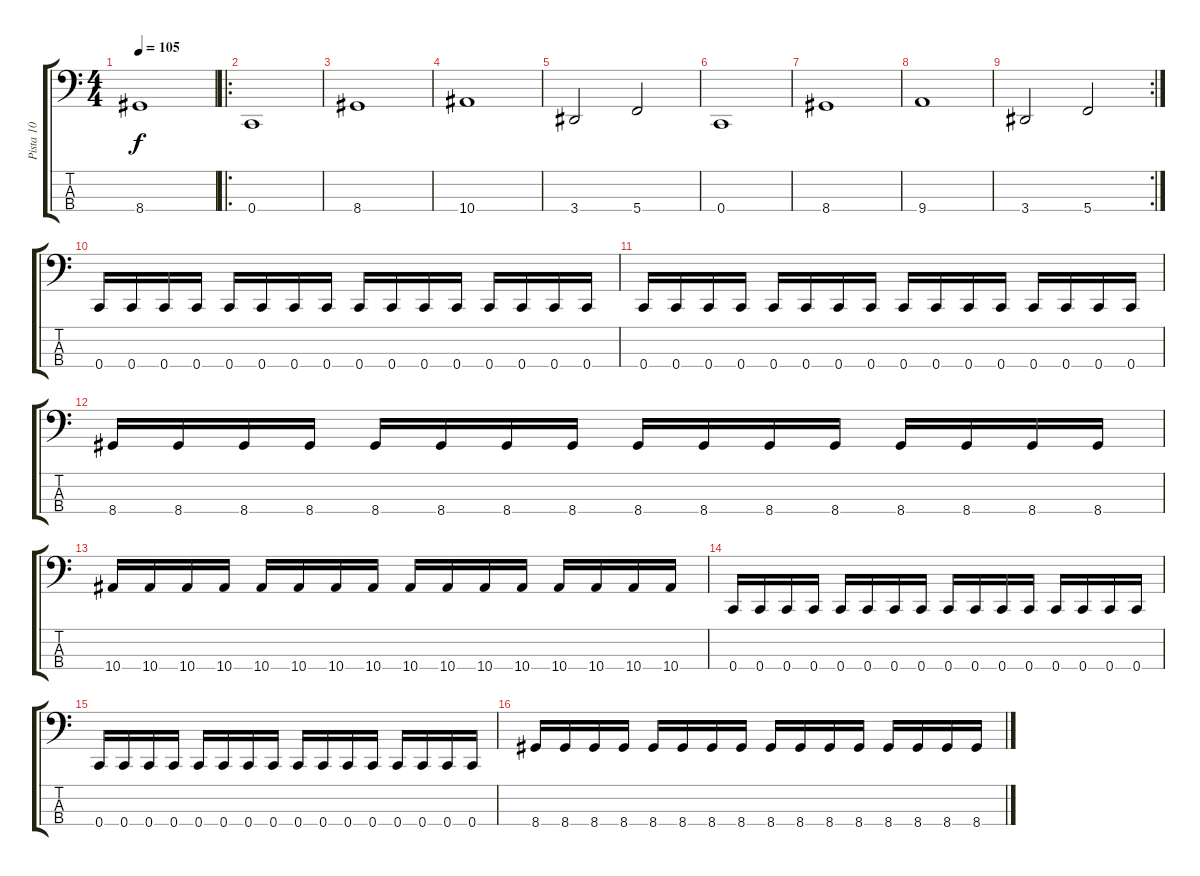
\track ("Pista 10" "Pista 10") {instrument electricbasspick}
\staff {score tabs}
\tuning (F2 C2 G1 C1) {hide}
\ts (4 4)
\tempo 105
\clef f4
\ks c
8.4{t}.1{dy f} |
\ro
0.4.1 |
8.4.1 |
10.4.1 |
3.4.2 5.4.2 |
0.4.1 |
8.4.1 |
9.4.1 |
\rc 2
3.4.2 5.4.2 |
0.4.16 0.4.16 0.4.16 0.4.16 0.4.16 0.4.16 0.4.16 0.4.16 0.4.16 0.4.16 0.4.16 0.4.16 0.4.16 0.4.16 0.4.16 0.4.16 |
0.4.16 0.4.16 0.4.16 0.4.16 0.4.16 0.4.16 0.4.16 0.4.16 0.4.16 0.4.16 0.4.16 0.4.16 0.4.16 0.4.16 0.4.16 0.4.16 |
8.4.16 8.4.16 8.4.16 8.4.16 8.4.16 8.4.16 8.4.16 8.4.16 8.4.16 8.4.16 8.4.16 8.4.16 8.4.16 8.4.16 8.4.16 8.4.16 |
10.4.16 10.4.16 10.4.16 10.4.16 10.4.16 10.4.16 10.4.16 10.4.16 10.4.16 10.4.16 10.4.16 10.4.16 10.4.16 10.4.16 10.4.16 10.4.16 |
0.4.16 0.4.16 0.4.16 0.4.16 0.4.16 0.4.16 0.4.16 0.4.16 0.4.16 0.4.16 0.4.16 0.4.16 0.4.16 0.4.16 0.4.16 0.4.16 |
0.4.16 0.4.16 0.4.16 0.4.16 0.4.16 0.4.16 0.4.16 0.4.16 0.4.16 0.4.16 0.4.16 0.4.16 0.4.16 0.4.16 0.4.16 0.4.16 |
8.4.16 8.4.16 8.4.16 8.4.16 8.4.16 8.4.16 8.4.16 8.4.16 8.4.16 8.4.16 8.4.16 8.4.16 8.4.16 8.4.16 8.4.16 8.4.16
